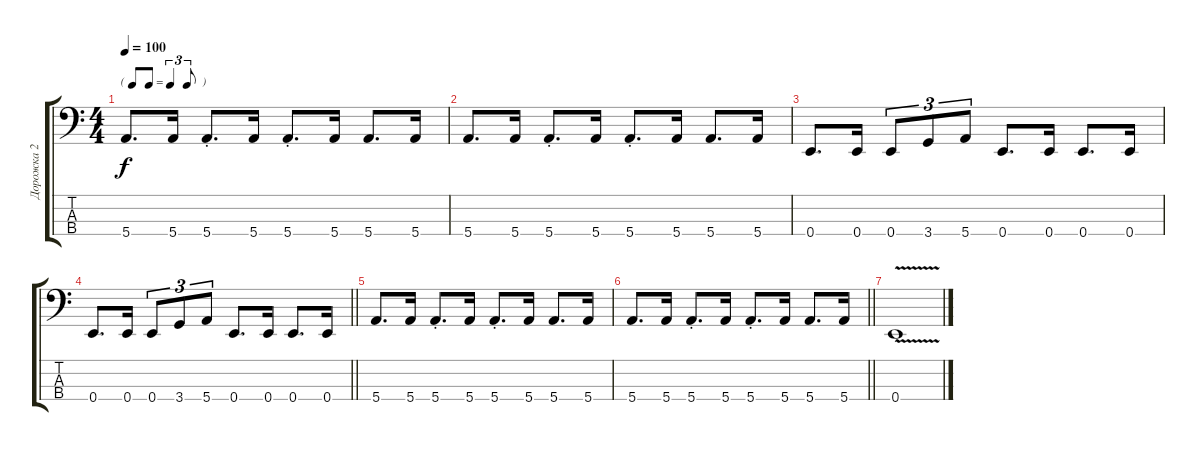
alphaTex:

\track ("Дорожка 2" "Дорожка 2") {instrument electricbassfinger}
\staff {score tabs}
\tuning (G2 D2 A1 E1) {hide}
\ts (4 4)
\tf triplet8th
\tempo 100
\clef f4
\ks c
5.4.8{d dy f} 5.4.16 5.4{st}.8{d} 5.4.16 5.4{st}.8{d} 5.4.16 5.4.8{d} 5.4.16 |
5.4.8{d} 5.4.16 5.4{st}.8{d} 5.4.16 5.4{st}.8{d} 5.4.16 5.4.8{d} 5.4.16 |
0.4.8{d} 0.4.16 0.4.8{tu (3 2)} 3.4.8{tu (3 2)} 5.4.8{tu (3 2)} 0.4.8{d} 0.4.16 0.4.8{d} 0.4.16 |
\barLineRight lightlight
0.4.8{d} 0.4.16 0.4.8{tu (3 2)} 3.4.8{tu (3 2)} 5.4.8{tu (3 2)} 0.4.8{d} 0.4.16 0.4.8{d} 0.4.16 |
5.4.8{d} 5.4.16 5.4{st}.8{d} 5.4.16 5.4{st}.8{d} 5.4.16 5.4.8{d} 5.4.16 |
\barLineRight lightlight
5.4.8{d} 5.4.16 5.4{st}.8{d} 5.4.16 5.4{st}.8{d} 5.4.16 5.4.8{d} 5.4.16 |
0.4{v}.1
